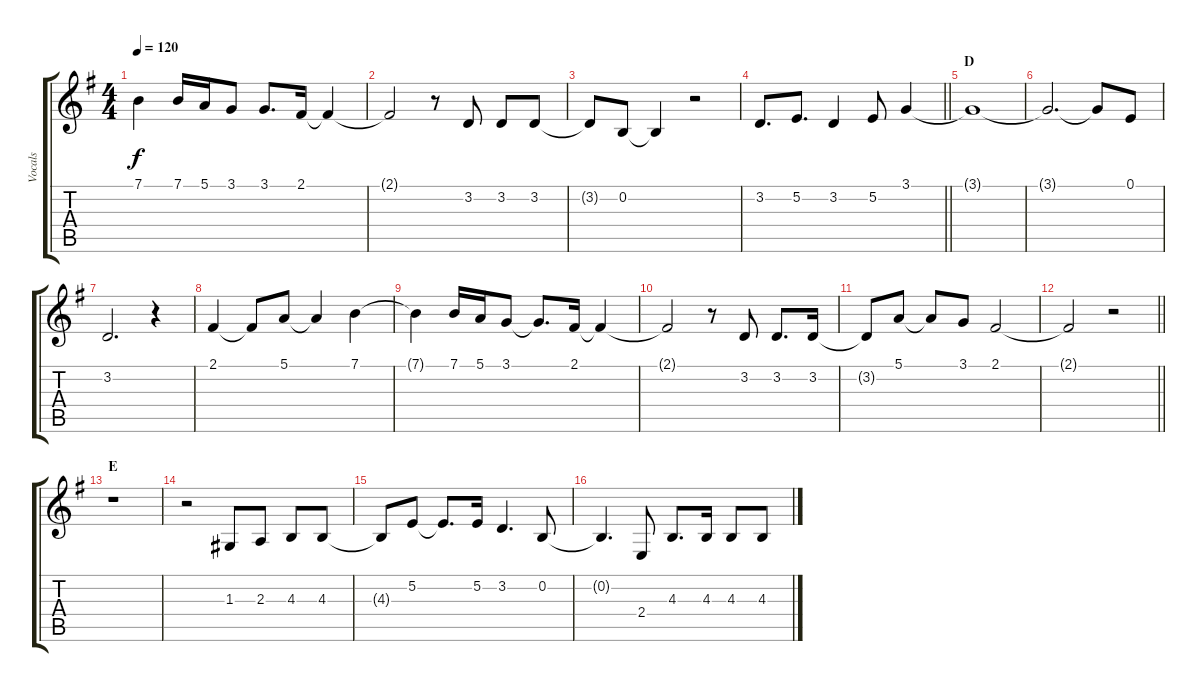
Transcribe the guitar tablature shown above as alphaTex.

\track ("Vocals" "Vocals") {instrument flute}
\staff {score tabs}
\tuning (E4 B3 G3 D3 A2 E2) {hide}
\ts (4 4)
\tempo 120
\clef g2
\ks g
7.1{t}.4{dy f} 7.1.16 5.1.16 3.1.8 3.1.8{d} 2.1.16 2.1{t}.4 |
2.1{t}.2 r.8 3.2.8 3.2.8 3.2.8 |
3.2{t}.8 0.2.8 0.2{t}.4 r.2 |
\barLineRight lightlight
3.2.8{d} 5.2.8{d} 3.2.4 5.2.8 3.1.4 |
\section ("" "D")
3.1{t}.1 |
3.1{t}.2{d} 3.1{t}.8 0.1.8 |
3.2.2{d} r.4 |
2.1.4 2.1{t}.8 5.1.8 5.1{t}.4 7.1.4 |
7.1{t}.4 7.1.16 5.1.16 3.1.8 3.1{t}.8{d} 2.1.16 2.1{t}.4 |
2.1{t}.2 r.8 3.2.8 3.2.8{d} 3.2.16 |
3.2{t}.8 5.1.8 5.1{t}.8 3.1.8 2.1.2 |
\barLineRight lightlight
2.1{t}.2 r.2 |
\section ("" "E")
r.1 |
r.2 1.3.8 2.3.8 4.3.8 4.3.8 |
4.3{t}.8 5.2.8 5.2{t}.8{d} 5.2.16 3.2.4{d} 0.2.8 |
0.2{t}.4{d} 2.4.8 4.3.8{d} 4.3.16 4.3.8 4.3.8
